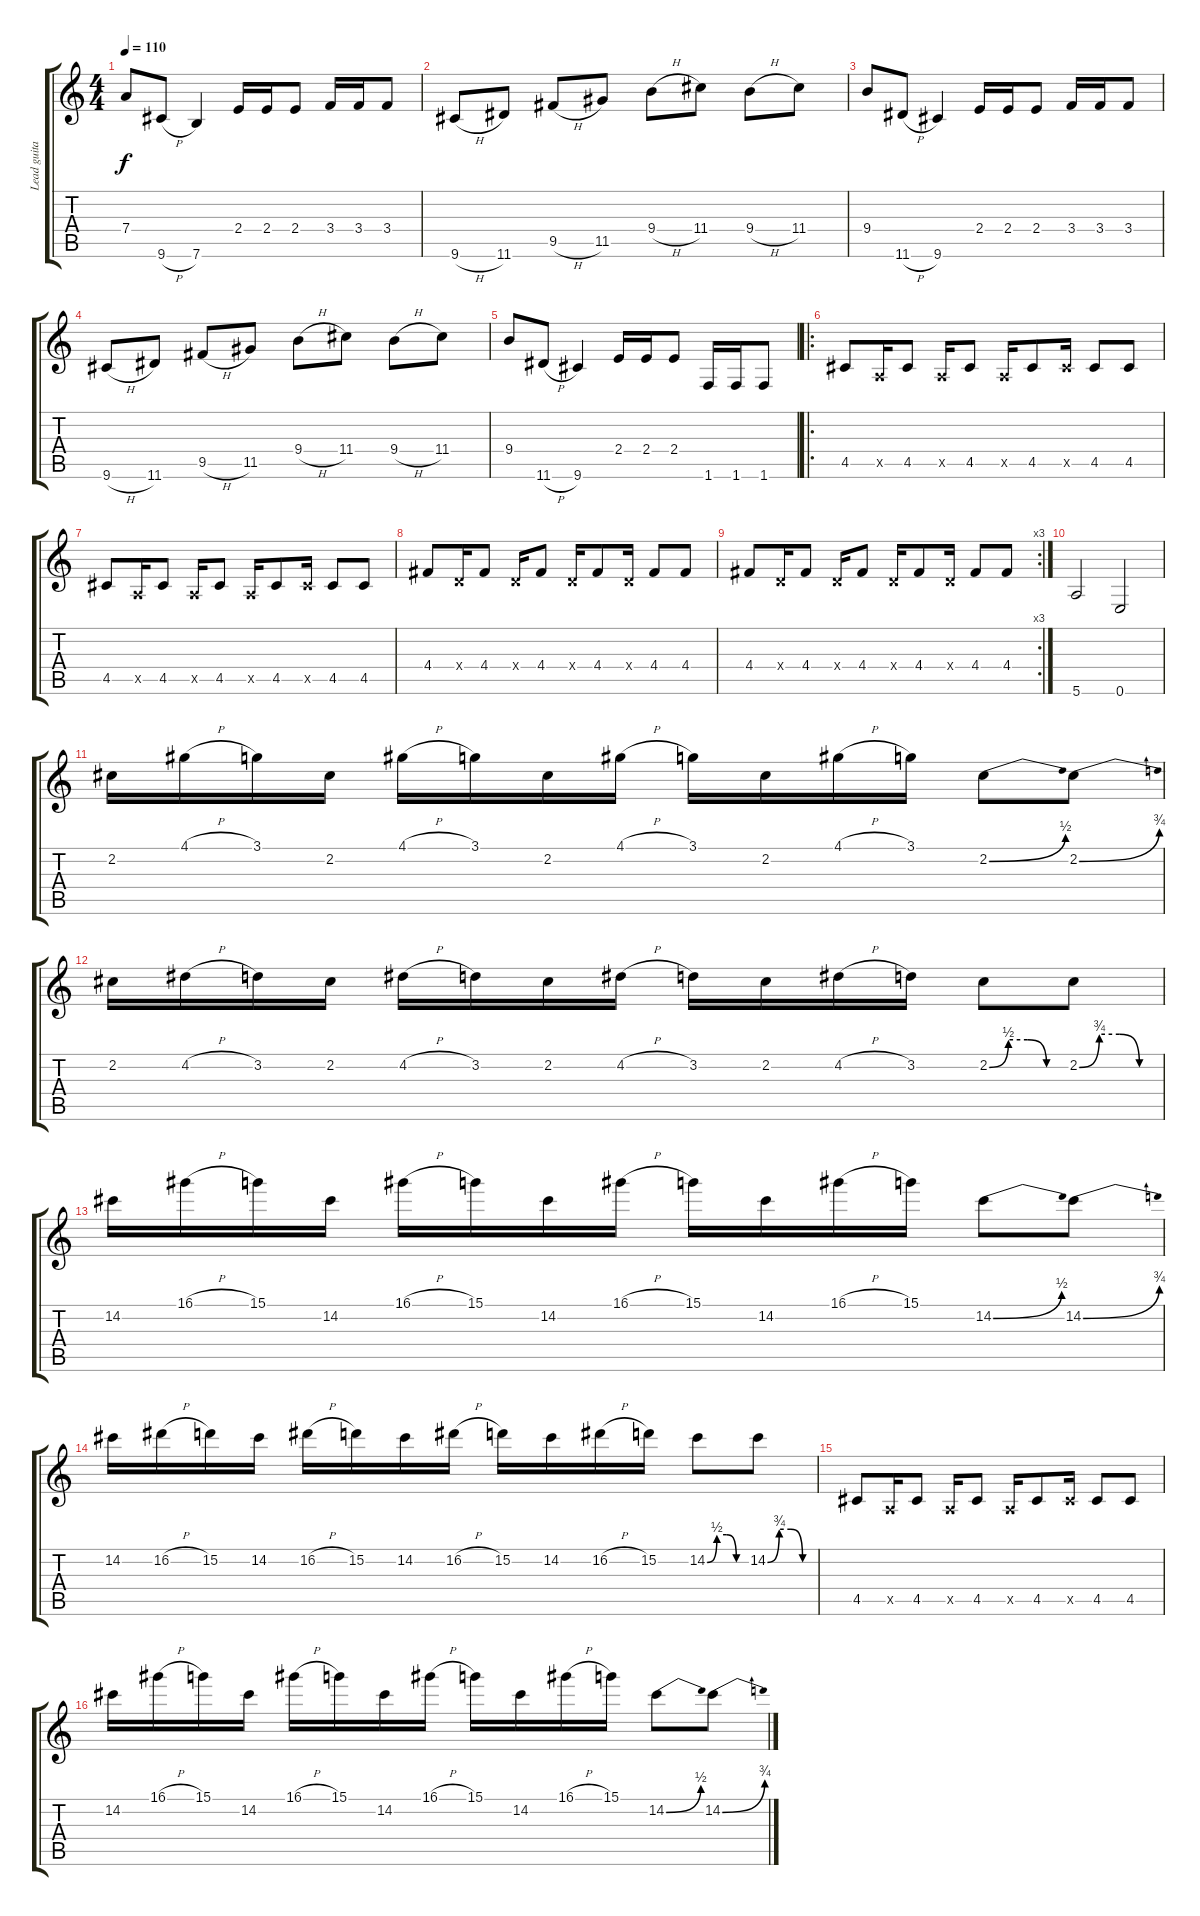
\track ("Lead guitar" "Lead guita") {instrument overdrivenguitar}
\staff {score tabs}
\tuning (E4 B3 G3 D3 A2 E2) {hide}
\ts (4 4)
\tempo 110
\clef g2
\ks c
7.4.8{dy f} 9.6{h}.8 7.6.4 2.4.16 2.4.16 2.4.8 3.4.16 3.4.16 3.4.8 |
9.6{h}.8 11.6.8 9.5{h}.8 11.5.8 9.4{h}.8 11.4.8 9.4{h}.8 11.4.8 |
9.4.8 11.6{h}.8 9.6.4 2.4.16 2.4.16 2.4.8 3.4.16 3.4.16 3.4.8 |
9.6{h}.8 11.6.8 9.5{h}.8 11.5.8 9.4{h}.8 11.4.8 9.4{h}.8 11.4.8 |
9.4.8 11.6{h}.8 9.6.4 2.4.16 2.4.16 2.4.8 1.6.16 1.6.16 1.6.8 |
\ro
4.5.8 0.5{x}.16 4.5.8 0.5{x}.16 4.5.8 0.5{x}.16 4.5.8 4.5{x}.16 4.5.8 4.5.8 |
4.5.8 0.5{x}.16 4.5.8 0.5{x}.16 4.5.8 0.5{x}.16 4.5.8 4.5{x}.16 4.5.8 4.5.8 |
4.4.8 0.4{x}.16 4.4.8 0.4{x}.16 4.4.8 0.4{x}.16 4.4.8 0.4{x}.16 4.4.8 4.4.8 |
\rc 3
4.4.8 0.4{x}.16 4.4.8 0.4{x}.16 4.4.8 0.4{x}.16 4.4.8 0.4{x}.16 4.4.8 4.4.8 |
5.6.2 0.6.2 |
2.2.16 4.1{h}.16 3.1.16 2.2.16 4.1{h}.16 3.1.16 2.2.16 4.1{h}.16 3.1.16 2.2.16 4.1{h}.16 3.1.16 2.2{be (bend 0 0 60 2)}.8 2.2{be (bend 0 0 60 3)}.8 |
2.2.16 4.2{h}.16 3.2.16 2.2.16 4.2{h}.16 3.2.16 2.2.16 4.2{h}.16 3.2.16 2.2.16 4.2{h}.16 3.2.16 2.2{be (custom 0 0 15 2 30 2 45 0 60 0)}.8 2.2{be (custom 0 0 15 3 30 3 45 0 60 0)}.8 |
14.2.16 16.1{h}.16 15.1.16 14.2.16 16.1{h}.16 15.1.16 14.2.16 16.1{h}.16 15.1.16 14.2.16 16.1{h}.16 15.1.16 14.2{be (bend 0 0 60 2)}.8 14.2{be (bend 0 0 60 3)}.8 |
14.2.16 16.2{h}.16 15.2.16 14.2.16 16.2{h}.16 15.2.16 14.2.16 16.2{h}.16 15.2.16 14.2.16 16.2{h}.16 15.2.16 14.2{be (custom 0 0 15 2 30 2 45 0 60 0)}.8 14.2{be (custom 0 0 15 3 30 3 45 0 60 0)}.8 |
4.5.8 0.5{x}.16 4.5.8 0.5{x}.16 4.5.8 0.5{x}.16 4.5.8 4.5{x}.16 4.5.8 4.5.8 |
14.2.16 16.1{h}.16 15.1.16 14.2.16 16.1{h}.16 15.1.16 14.2.16 16.1{h}.16 15.1.16 14.2.16 16.1{h}.16 15.1.16 14.2{be (bend 0 0 60 2)}.8 14.2{be (bend 0 0 60 3)}.8
